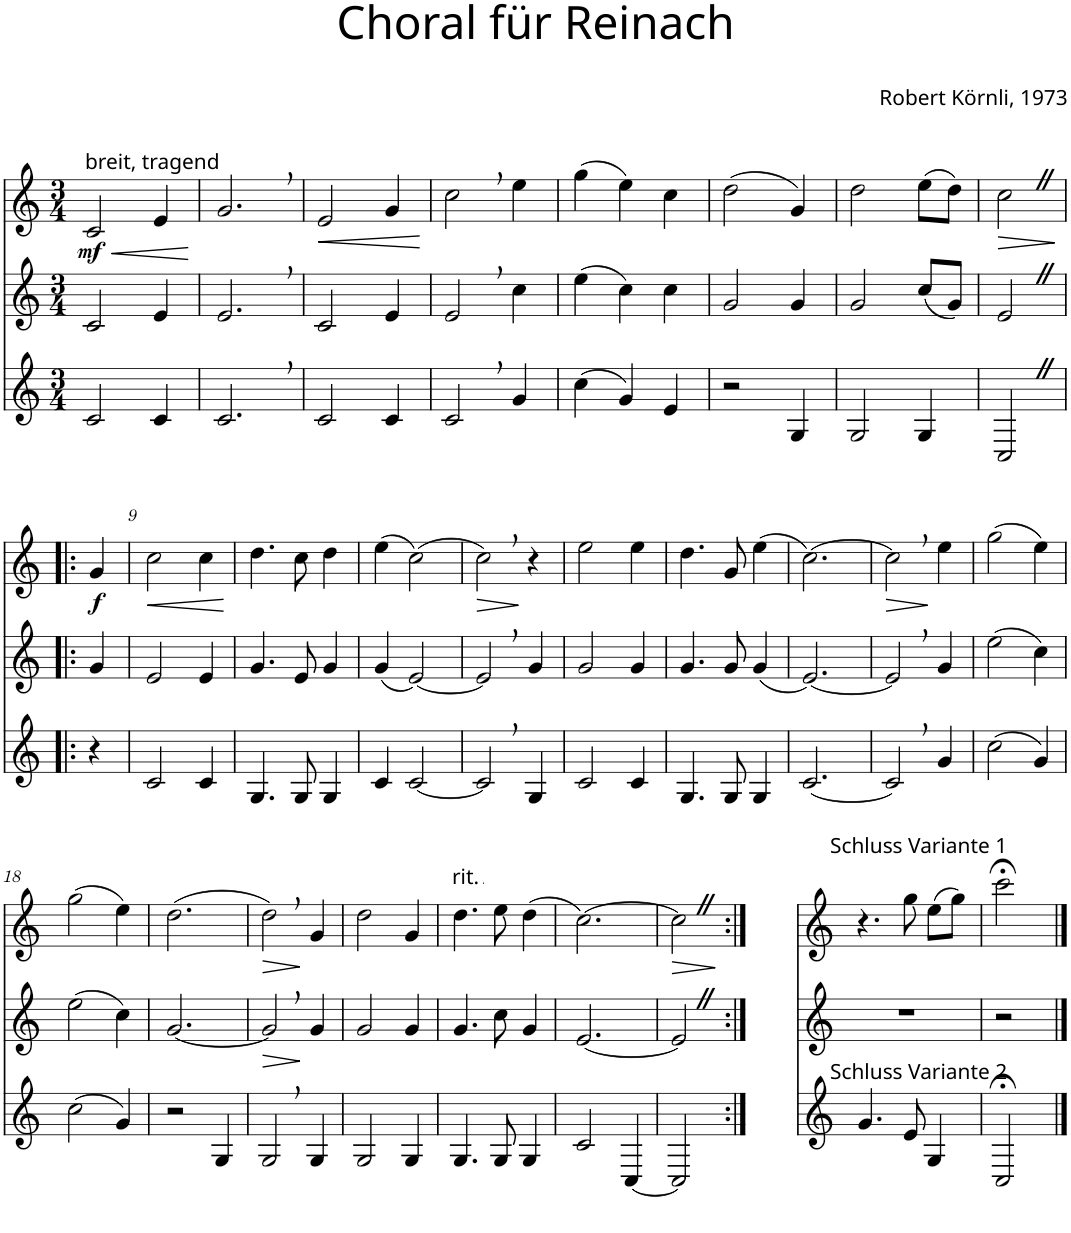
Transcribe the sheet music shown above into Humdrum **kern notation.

**kern	**kern	**dynam	**kern	**dynam
*part3	*part2	*part2	*part1	*part1
*staff3	*staff2	*staff2	*staff1	*staff1
*I"Alphorn	*I"Alphorn	*	*I"Alphorn	*
*clefG2	*clefG2	*	*clefG2	*
*Trd4c6	*Trd4c6	*	*Trd4c6	*
*k[]	*k[]	*	*k[]	*
*M3/4	*M3/4	*	*M3/4	*
=1	=1	=1	=1	=1
!	!	!	!LO:TX:a:t=breit, tragend	!
!	!	!	!	!LO:HP:b
!	!	!	!	!LO:DY:n=1:b
2c/	2c/	.	2c/	< mf
4c/	4e/	.	4e/	.
.	.	.	.	[
=2	=2	=2	=2	=2
2.c,/	2.e,/	.	2.g,/	.
=3	=3	=3	=3	=3
!	!	!	!	!LO:HP:b
2c/	2c/	.	2e/	<
4c/	4e/	.	4g/	.
.	.	.	.	[
=4	=4	=4	=4	=4
2c,/	2e,/	.	2cc,\	.
4g/	4cc\	.	4ee\	.
=5	=5	=5	=5	=5
(4cc\	(4ee\	.	(4gg\	.
4g/)	4cc\)	.	4ee\)	.
4e/	4cc\	.	4cc\	.
=6	=6	=6	=6	=6
2r	2g/	.	(2dd\	.
4G/	4g/	.	4g/)	.
=7	=7	=7	=7	=7
2G/	2g/	.	2dd\	.
4G/	(8cc/L	.	(8ee\L	.
.	8g/J)	.	8dd\J)	.
=8	=8	=8	=8	=8
!	!	!	!	!LO:HP:b
2CZ/	2eZ/	.	2ccZ\	>
.	.	.	.	]
!!LO:LB:g=z
=8X1!|:	=8X1!|:	=8X1!|:	=8X1!|:	=8X1!|:
!	!	!	!	!LO:DY:b
4r	4g/	.	4g/	f
=9	=9	=9	=9	=9
!	!	!	!	!LO:HP:b
2c/	2e/	.	2cc\	<
4c/	4e/	.	4cc\	.
.	.	.	.	[
=10	=10	=10	=10	=10
4.G/	4.g/	.	4.dd\	.
8G/	8e/	.	8cc\	.
4G/	4g/	.	4dd\	.
=11	=11	=11	=11	=11
4c/	(4g/	.	(4ee\	.
[2c/	[2e/)	.	(2cc\)	.
=12	=12	=12	=12	=12
!	!	!	!	!LO:HP:b
2c,/]	2e,/]	.	2cc,\)	>
4G/	4g/	.	4r	]
=13	=13	=13	=13	=13
2c/	2g/	.	2ee\	.
4c/	4g/	.	4ee\	.
=14	=14	=14	=14	=14
4.G/	4.g/	.	4.dd\	.
8G/	8g/	.	8g/	.
4G/	(4g/	.	(4ee\	.
=15	=15	=15	=15	=15
[2.c/	[2.e/)	.	[2.cc\)	.
=16	=16	=16	=16	=16
!	!	!	!	!LO:HP:b
2c,/]	2e,/]	.	2cc,\]	>
4g/	4g/	.	4ee\	]
=17	=17	=17	=17	=17
(2cc\	(2ee\	.	(2gg\	.
4g/)	4cc\)	.	4ee\)	.
!!LO:LB:g=z
=18	=18	=18	=18	=18
(2cc\	(2ee\	.	(2gg\	.
4g/)	4cc\)	.	4ee\)	.
=19	=19	=19	=19	=19
2r	[2.g/	.	(2.dd\	.
4G/	.	.	.	.
=20	=20	=20	=20	=20
!	!	!LO:HP:b	!	!LO:HP:b
2G,/	2g,/]	>	2dd,\)	>
4G/	4g/	]	4g/	]
=21	=21	=21	=21	=21
2G/	2g/	.	2dd\	.
4G/	4g/	.	4g/	.
=22	=22	=22	=22	=22
!	!	!	!LO:TX:a:t=rit.	!
4.G/	4.g/	.	4.dd\	.
8G/	8cc\	.	8ee\	.
4G/	4g/	.	(4dd\	.
=23	=23	=23	=23	=23
2c/	[2.e/	.	[2.cc\)	.
[4C/	.	.	.	.
=24	=24	=24	=24	=24
!	!	!	!	!LO:HP:b
2C/]	2eZ/]	.	2ccZ\]	>
.	.	.	.	]
=25:|!	=25:|!	=25:|!	=25:|!	=25:|!
!	!	!	!LO:TX:a:t=Schluss Variante 1	!
!LO:TX:a:t=Schluss Variante 2	!	!	!	!
4.g/	2.r	.	4.r	.
8e/	.	.	8gg\	.
4G/	.	.	(8ee\L	.
.	.	.	8gg\J)	.
=26	=26	=26	=26	=26
2C;</	2r	.	2ccc;<\	.
==	==	==	==	==
*-	*-	*-	*-	*-
